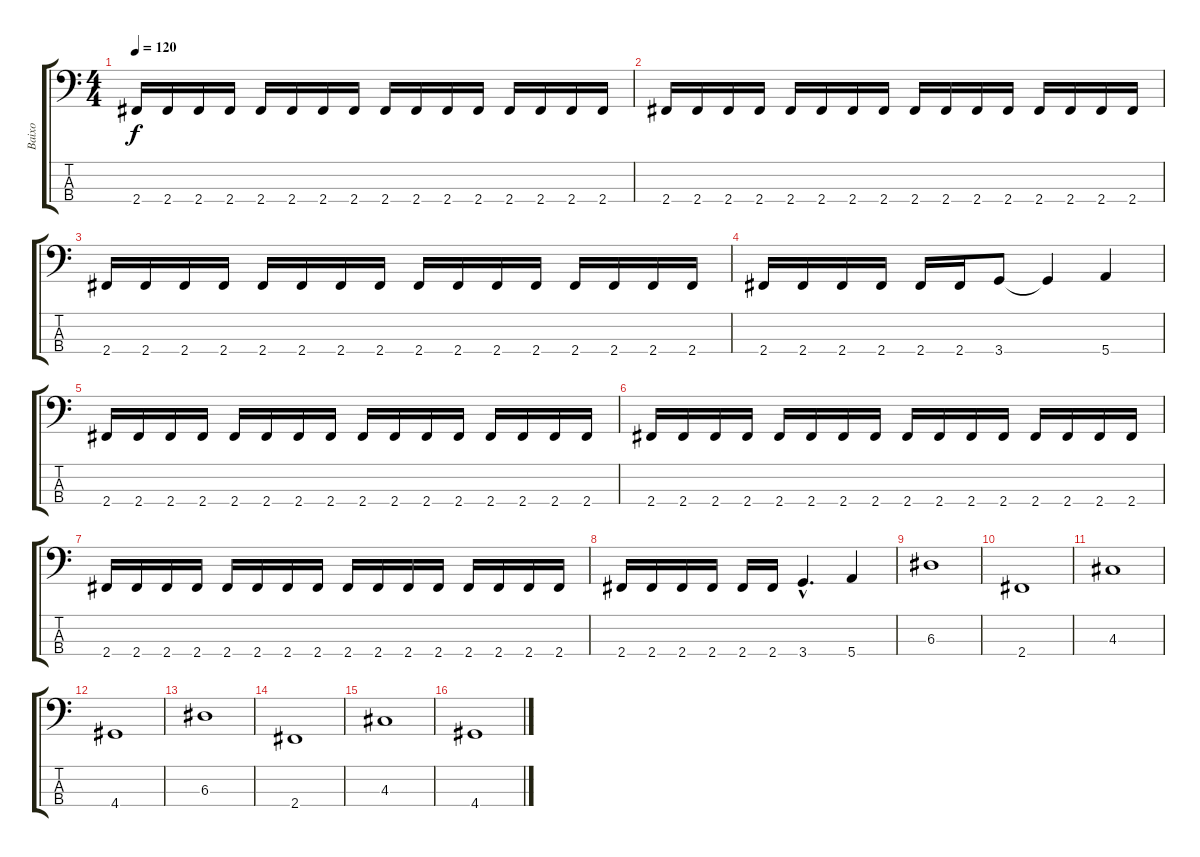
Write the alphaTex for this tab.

\track ("Baixo" "Baixo") {instrument electricbassfinger}
\staff {score tabs}
\tuning (G2 D2 A1 E1) {hide}
\ts (4 4)
\tempo 120
\clef f4
\ks c
2.4.16{dy f} 2.4.16 2.4.16 2.4.16 2.4.16 2.4.16 2.4.16 2.4.16 2.4.16 2.4.16 2.4.16 2.4.16 2.4.16 2.4.16 2.4.16 2.4.16 |
2.4.16 2.4.16 2.4.16 2.4.16 2.4.16 2.4.16 2.4.16 2.4.16 2.4.16 2.4.16 2.4.16 2.4.16 2.4.16 2.4.16 2.4.16 2.4.16 |
2.4.16 2.4.16 2.4.16 2.4.16 2.4.16 2.4.16 2.4.16 2.4.16 2.4.16 2.4.16 2.4.16 2.4.16 2.4.16 2.4.16 2.4.16 2.4.16 |
2.4.16 2.4.16 2.4.16 2.4.16 2.4.16 2.4.16 3.4.8 3.4{t}.4 5.4.4 |
2.4.16 2.4.16 2.4.16 2.4.16 2.4.16 2.4.16 2.4.16 2.4.16 2.4.16 2.4.16 2.4.16 2.4.16 2.4.16 2.4.16 2.4.16 2.4.16 |
2.4.16 2.4.16 2.4.16 2.4.16 2.4.16 2.4.16 2.4.16 2.4.16 2.4.16 2.4.16 2.4.16 2.4.16 2.4.16 2.4.16 2.4.16 2.4.16 |
2.4.16 2.4.16 2.4.16 2.4.16 2.4.16 2.4.16 2.4.16 2.4.16 2.4.16 2.4.16 2.4.16 2.4.16 2.4.16 2.4.16 2.4.16 2.4.16 |
2.4.16 2.4.16 2.4.16 2.4.16 2.4.16 2.4.16 3.4{hac}.4{d} 5.4.4 |
6.3.1 |
2.4.1 |
4.3.1 |
4.4.1 |
6.3.1 |
2.4.1 |
4.3.1 |
4.4.1
